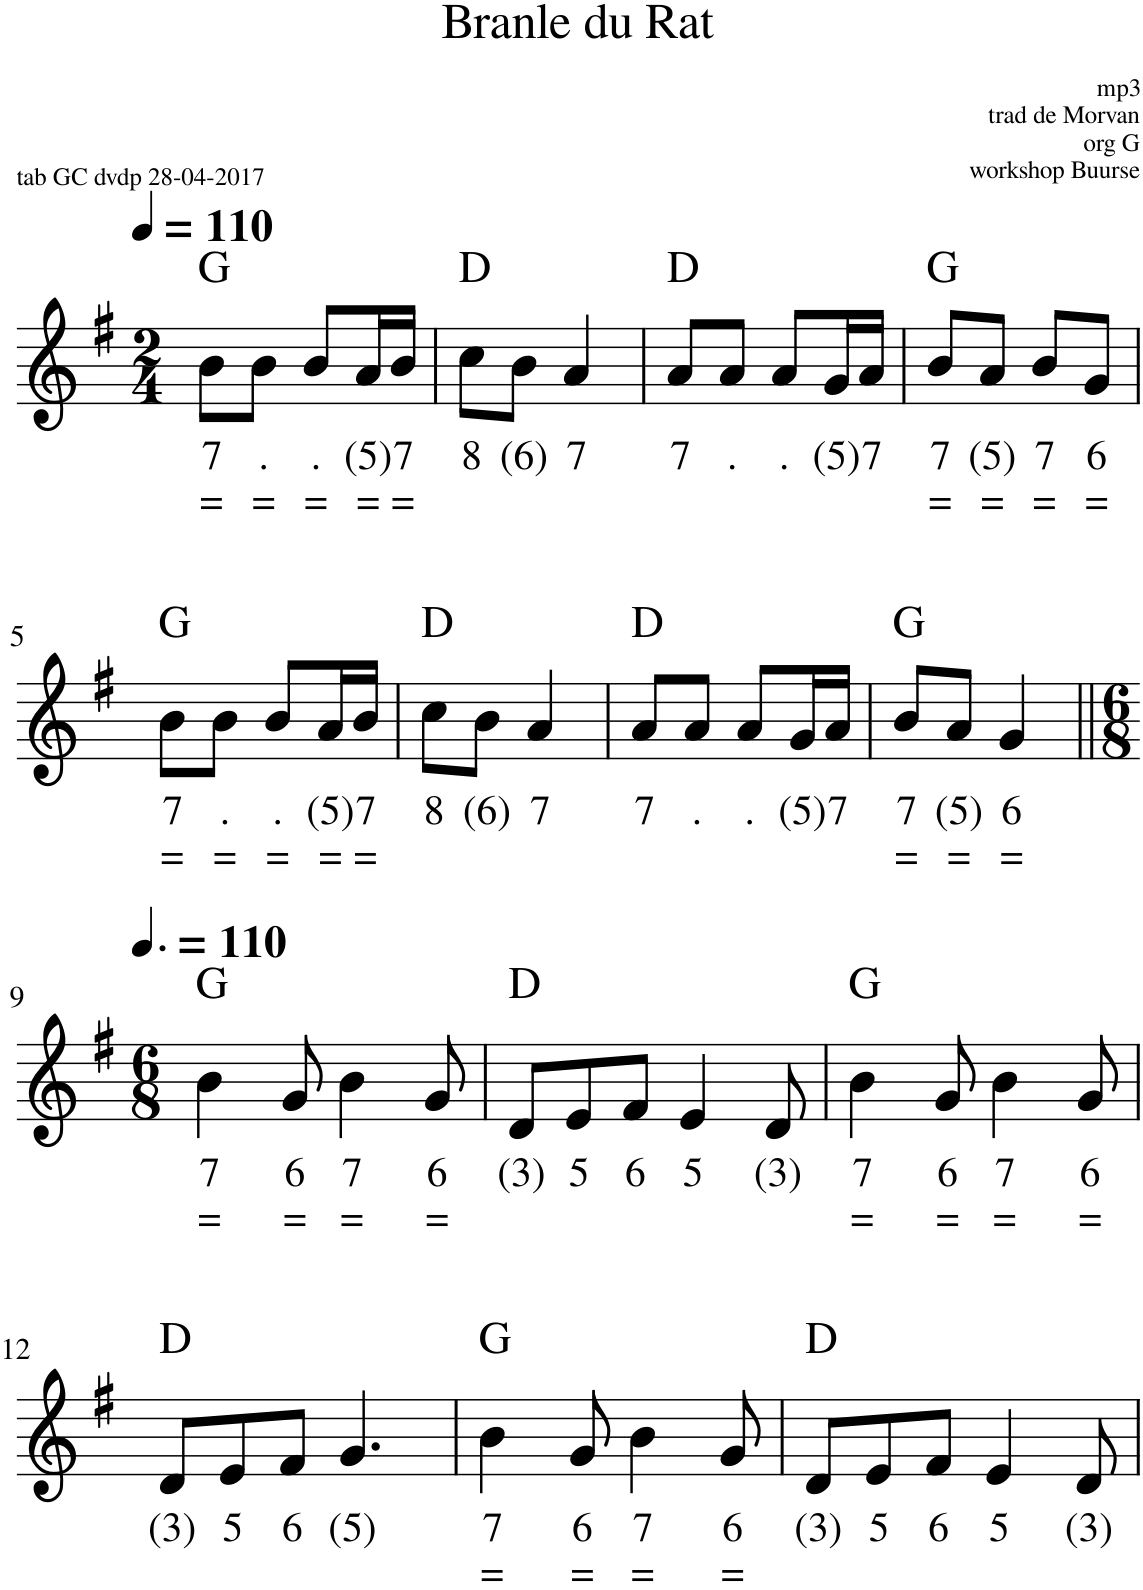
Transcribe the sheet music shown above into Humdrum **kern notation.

**kern	**text	**text	**kern	**text	**text	**harte
*part2	*part2	*part2	*part1	*part1	*part1	*part1
*staff2	*staff2	*staff2	*staff1	*staff1	*staff1	*
*I"Stem	*	*	*I"Stem	*	*	*
*stria5	*	*	*	*	*	*
*clefG2	*	*	*clefG2	*	*	*
*k[f#]	*	*	*k[f#]	*	*	*
*M2/4	*	*	*M2/4	*	*	*
*MM110	*	*	*MM110	*	*	*
=1	=1	=1	=1	=1	=1	=1
!	!	!	!	!LO:LY:b	!LO:LY:b	!
8g\L	6	=	8b\L	7	=	G:maj
!	!	!	!	!LO:LY:b	!LO:LY:b	!
8dd\J	8	=	8b\J	.	=	.
!	!	!	!	!LO:LY:b	!LO:LY:b	!
8g/L	6	=	8b/L	.	=	.
!	!	!	!	!LO:LY:b	!LO:LY:b	!
8d/J	5	=	16a/L	(5)	=	.
!	!	!	!	!LO:LY:b	!LO:LY:b	!
.	.	.	16b/JJ	7	=	.
=2	=2	=2	=2	=2	=2	=2
!	!	!	!	!LO:LY:b	!	!
8d/L	(3)	.	8cc\L	8	.	D:maj
!	!	!	!	!LO:LY:b	!	!
8dd/J	(7)	.	8b\J	(6)	.	.
!	!	!	!	!LO:LY:b	!	!
8d/L	(3)	.	4a/	7	.	.
8A/J	3	.	.	.	.	.
=3	=3	=3	=3	=3	=3	=3
!	!	!	!	!LO:LY:b	!	!
8d/L	(3)	.	8a/L	7	.	D:maj
!	!	!	!	!LO:LY:b	!	!
8d/J	(3)	.	8a/J	.	.	.
!	!	!	!	!LO:LY:b	!	!
8d/L	(3)	.	8a/L	.	.	.
!	!	!	!	!LO:LY:b	!	!
8dd/J	(7)	.	16g/L	(5)	.	.
!	!	!	!	!LO:LY:b	!	!
.	.	.	16a/JJ	7	.	.
=4	=4	=4	=4	=4	=4	=4
!	!	!	!	!LO:LY:b	!LO:LY:b	!
8g/L	6	=	8b/L	7	=	G:maj
!	!	!	!	!LO:LY:b	!LO:LY:b	!
8d/J	5	=	8a/J	(5)	=	.
!	!	!	!	!LO:LY:b	!LO:LY:b	!
8g\L	6	=	8b/L	7	=	.
!	!	!	!	!LO:LY:b	!LO:LY:b	!
8dd\J	8	=	8g/J	6	=	.
!!LO:LB:g=z
=5	=5	=5	=5	=5	=5	=5
!	!	!	!	!LO:LY:b	!LO:LY:b	!
8g\L	6	=	8b\L	7	=	G:maj
!	!	!	!	!LO:LY:b	!LO:LY:b	!
8dd\J	8	=	8b\J	.	=	.
!	!	!	!	!LO:LY:b	!LO:LY:b	!
8g/L	6	=	8b/L	.	=	.
!	!	!	!	!LO:LY:b	!LO:LY:b	!
8d/J	5	=	16a/L	(5)	=	.
!	!	!	!	!LO:LY:b	!LO:LY:b	!
.	.	.	16b/JJ	7	=	.
=6	=6	=6	=6	=6	=6	=6
!	!	!	!	!LO:LY:b	!	!
8d/L	(3)	.	8cc\L	8	.	D:maj
!	!	!	!	!LO:LY:b	!	!
8dd/J	(7)	.	8b\J	(6)	.	.
!	!	!	!	!LO:LY:b	!	!
8d/L	(3)	.	4a/	7	.	.
8A/J	3	.	.	.	.	.
=7	=7	=7	=7	=7	=7	=7
!	!	!	!	!LO:LY:b	!	!
8g\L	(5)	.	8a/L	7	.	D:maj
!	!	!	!	!LO:LY:b	!	!
8dd\J	(7)	.	8a/J	.	.	.
!	!	!	!	!LO:LY:b	!	!
8g/L	(5)	.	8a/L	.	.	.
!	!	!	!	!LO:LY:b	!	!
8d/J	(3)	.	16g/L	(5)	.	.
!	!	!	!	!LO:LY:b	!	!
.	.	.	16a/JJ	7	.	.
=8	=8	=8	=8	=8	=8	=8
!	!	!	!	!LO:LY:b	!LO:LY:b	!
8g/L	6	=	8b/L	7	=	G:maj
!	!	!	!	!LO:LY:b	!LO:LY:b	!
8d/J	5	=	8a/J	(5)	=	.
!	!	!	!	!LO:LY:b	!LO:LY:b	!
8g/L	6	=	4g/	6	=	.
8g/J	6	=	.	.	.	.
!!LO:LB:g=z
=9||	=9||	=9||	=9||	=9||	=9||	=9||
*M6/8	*	*	*M6/8	*	*	*
*	*	*	*MM165	*	*	*
!	!	!	!	!LO:LY:b	!LO:LY:b	!
4g'	6	=	4b\	7	=	G:maj
!	!	!	!	!LO:LY:b	!LO:LY:b	!
8dd	8	=	8g/	6	=	.
!	!	!	!	!LO:LY:b	!LO:LY:b	!
4g'	6	=	4b\	7	=	.
!	!	!	!	!LO:LY:b	!LO:LY:b	!
8dd	8	=	8g/	6	=	.
=10	=10	=10	=10	=10	=10	=10
!	!	!	!	!LO:LY:b	!	!
4g'	(5)	.	8d/L	(3)	.	D:maj
!	!	!	!	!LO:LY:b	!	!
.	.	.	8e/	5	.	.
!	!	!	!	!LO:LY:b	!	!
8d	(3)	.	8f#/J	6	.	.
!	!	!	!	!LO:LY:b	!	!
4d'	(3)	.	4e/	5	.	.
!	!	!	!	!LO:LY:b	!	!
8g	(5)	.	8d/	(3)	.	.
=11	=11	=11	=11	=11	=11	=11
!	!	!	!	!LO:LY:b	!LO:LY:b	!
4g'	6	=	4b\	7	=	G:maj
!	!	!	!	!LO:LY:b	!LO:LY:b	!
8dd	8	=	8g/	6	=	.
!	!	!	!	!LO:LY:b	!LO:LY:b	!
4g'	6	=	4b\	7	=	.
!	!	!	!	!LO:LY:b	!LO:LY:b	!
8dd	8	=	8g/	6	=	.
!!LO:LB:g=z
=12	=12	=12	=12	=12	=12	=12
!	!	!	!	!LO:LY:b	!	!
4g'	(5)	.	8d/L	(3)	.	D:maj
!	!	!	!	!LO:LY:b	!	!
.	.	.	8e/	5	.	.
!	!	!	!	!LO:LY:b	!	!
8d	(3)	.	8f#/J	6	.	.
!	!	!	!	!LO:LY:b	!	!
4g'	(5)	.	4.g/	(5)	.	.
8g	(5)	.	.	.	.	.
=13	=13	=13	=13	=13	=13	=13
!	!	!	!	!LO:LY:b	!LO:LY:b	!
4g'	6	=	4b\	7	=	G:maj
!	!	!	!	!LO:LY:b	!LO:LY:b	!
8dd	8	=	8g/	6	=	.
!	!	!	!	!LO:LY:b	!LO:LY:b	!
4g'	6	=	4b\	7	=	.
!	!	!	!	!LO:LY:b	!LO:LY:b	!
8dd	8	=	8g/	6	=	.
=14	=14	=14	=14	=14	=14	=14
!	!	!	!	!LO:LY:b	!	!
4g'	(5)	.	8d/L	(3)	.	D:maj
!	!	!	!	!LO:LY:b	!	!
.	.	.	8e/	5	.	.
!	!	!	!	!LO:LY:b	!	!
8d	(3)	.	8f#/J	6	.	.
!	!	!	!	!LO:LY:b	!	!
4d'	(3)	.	4e/	5	.	.
!	!	!	!	!LO:LY:b	!	!
8g	(5)	.	8d/	(3)	.	.
=	=	=	=	=	=	=
*-	*-	*-	*-	*-	*-	*-
